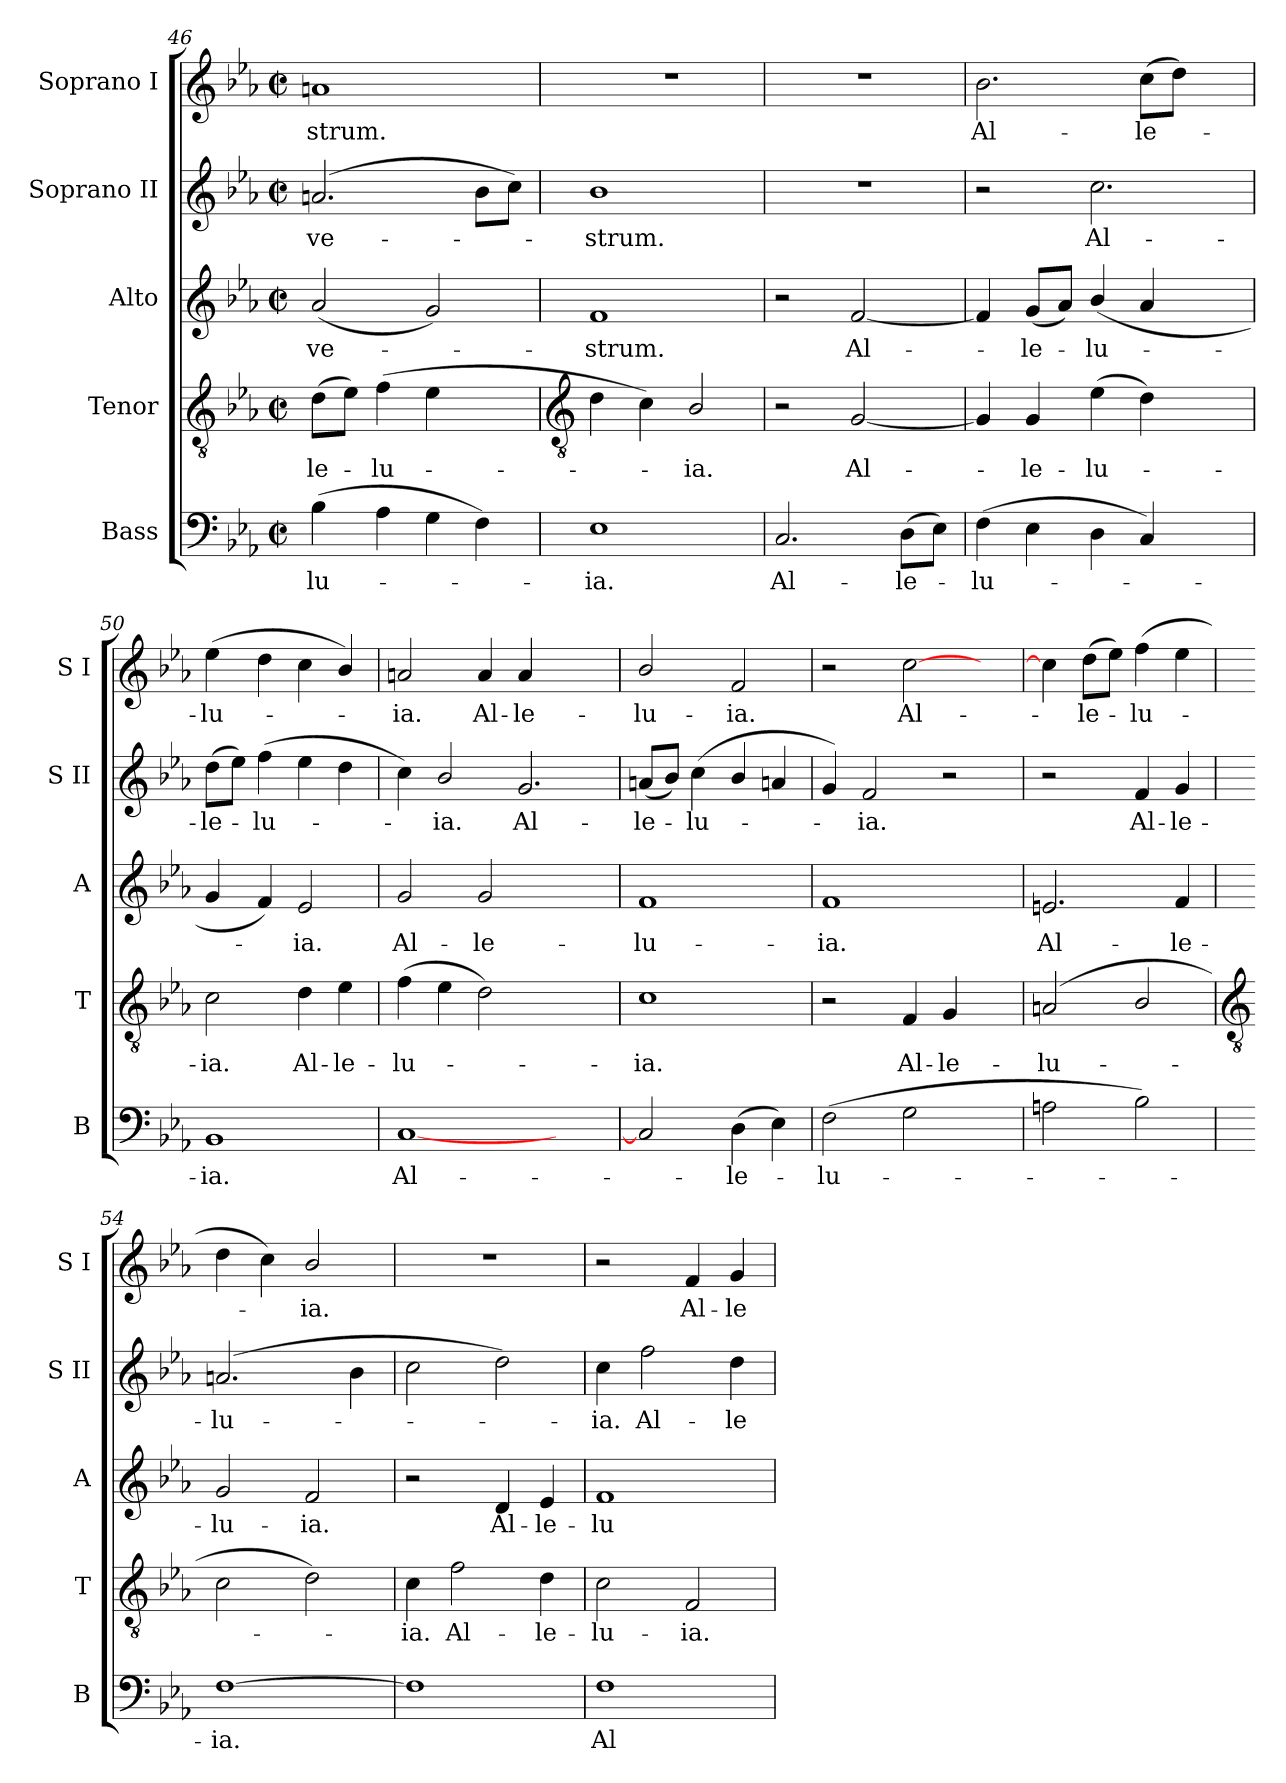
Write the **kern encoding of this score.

**kern	**text	**kern	**text	**kern	**text	**kern	**text	**kern	**text
*part5	*part5	*part4	*part4	*part3	*part3	*part2	*part2	*part1	*part1
*staff5	*staff5	*staff4	*staff4	*staff3	*staff3	*staff2	*staff2	*staff1	*staff1
*I"Bass	*	*I"Tenor	*	*I"Alto	*	*I"Soprano II	*	*I"Soprano I	*
*I'B	*	*I'T	*	*I'A	*	*I'S II	*	*I'S I	*
!!LO:LB:g=z
*clefF4	*	*clefGv2	*	*clefG2	*	*clefG2	*	*clefG2	*
*k[b-e-a-]	*	*k[b-e-a-]	*	*k[b-e-a-]	*	*k[b-e-a-]	*	*k[b-e-a-]	*
*E-:	*	*E-:	*	*E-:	*	*E-:	*	*E-:	*
*M2/2	*	*M2/2	*	*M2/2	*	*M2/2	*	*M2/2	*
*met(c|)	*	*met(c|)	*	*met(c|)	*	*met(c|)	*	*met(c|)	*
=46	=46	=46	=46	=46	=46	=46	=46	=46	=46
!	!LO:LY:b	!	!LO:LY:b	!	!LO:LY:b	!	!LO:LY:b	!	!LO:LY:b
(>4B-	lu-	(>8dL	-le-	(<2a-	ve-	(>2.an	ve-	1an	-strum.
.	.	8e-J)	.	.	.	.	.	.	.
!	!	!	!LO:LY:b	!	!	!	!	!	!
4A-	.	(>4f	lu-	.	.	.	.	.	.
4G	.	4e-	.	2g)	.	.	.	.	.
4F)	.	4ryy	.	.	.	8b-L	.	.	.
.	.	.	.	.	.	8ccJ)	.	.	.
!!LO:LB:g=z
=47	=47	=47	=47	=47	=47	=47	=47	=47	=47
*	*	*clefGv2	*	*	*	*	*	*	*
!	!LO:LY:b	!	!	!	!LO:LY:b	!	!LO:LY:b	!	!
1E-	ia.	4d	.	1f	strum.	1b-	strum.	1r	.
.	.	4c)	.	.	.	.	.	.	.
!	!	!	!LO:LY:b	!	!	!	!	!	!
.	.	2B-/	ia.	.	.	.	.	.	.
!!LO:LB:g=z
=48	=48	=48	=48	=48	=48	=48	=48	=48	=48
!	!LO:LY:b	!	!	!	!	!	!	!	!
2.C	Al-	2r	.	2r	.	1r	.	1r	.
!	!	!	!LO:LY:b	!	!LO:LY:b	!	!	!	!
.	.	[2G	Al-	[2f	Al-	.	.	.	.
!	!LO:LY:b	!	!	!	!	!	!	!	!
(>8DL	-le-	.	.	.	.	.	.	.	.
8E-J)	.	.	.	.	.	.	.	.	.
!!LO:LB:g=z
=49	=49	=49	=49	=49	=49	=49	=49	=49	=49
!	!LO:LY:b	!	!	!	!	!	!	!	!LO:LY:b
(>4F	lu-	4G]	.	4f]	.	2r	.	2.b-	Al-
!	!	!	!LO:LY:b	!	!LO:LY:b	!	!	!	!
4E-	.	4G	le-	(<8gL	le-	.	.	.	.
.	.	.	.	8a-J)	.	.	.	.	.
!	!	!	!LO:LY:b	!	!LO:LY:b	!	!LO:LY:b	!	!
4D	.	(>4e-	-lu-	(<4b-/	lu-	2.cc	Al-	.	.
!	!	!	!	!	!	!	!	!	!LO:LY:b
4C)	.	4d)	.	4a-	.	.	.	(>8ccL	-le-
.	.	.	.	.	.	.	.	8ddJ)	.
4ryy	.	4ryy	.	4ryy	.	.	.	4ryy	.
=50	=50	=50	=50	=50	=50	=50	=50	=50	=50
!	!LO:LY:b	!	!LO:LY:b	!	!	!	!LO:LY:b	!	!LO:LY:b
1BB-	ia.	2c	ia.	4g	.	(>8ddL	-le-	(>4ee-	lu-
.	.	.	.	.	.	8ee-J)	.	.	.
!	!	!	!	!	!	!	!LO:LY:b	!	!
.	.	.	.	4f)	.	(>4ff	lu-	4dd	.
!	!	!	!LO:LY:b	!	!LO:LY:b	!	!	!	!
.	.	4d	Al-	2e-	ia.	4ee-	.	4cc	.
!	!	!	!LO:LY:b	!	!	!	!	!	!
.	.	4e-	-le-	.	.	4dd	.	4b-/)	.
=50A	=50A	=50A	=50A	=50A	=50A	=50A	=50A	=50A	=50A
!	!LO:LY:b	!	!LO:LY:b	!	!LO:LY:b	!	!	!	!LO:LY:b
[1C	Al-	(>4f	-lu-	2g	Al-	4cc)	.	2an	ia.
!	!	!	!	!	!	!	!LO:LY:b	!	!
.	.	4e-	.	.	.	2b-/	ia.	.	.
!	!	!	!	!	!LO:LY:b	!	!	!	!LO:LY:b
.	.	2d)	.	2g	-le-	.	.	4a	Al-
!	!	!	!	!	!	!	!LO:LY:b	!	!LO:LY:b
.	.	.	.	.	.	2.g	Al-	4a	-le-
2ryy	.	2ryy	.	2ryy	.	.	.	2ryy	.
=51A	=51A	=51A	=51A	=51A	=51A	=51A	=51A	=51A	=51A
!	!	!	!LO:LY:b	!	!LO:LY:b	!	!LO:LY:b	!	!LO:LY:b
2C]	.	1c	ia.	1f	-lu-	(<8anL	-le-	2b-/	-lu-
.	.	.	.	.	.	8b-J)	.	.	.
!	!	!	!	!	!	!	!LO:LY:b	!	!
.	.	.	.	.	.	(<4cc	lu-	.	.
!	!LO:LY:b	!	!	!	!	!	!	!	!LO:LY:b
(>4D	le-	.	.	.	.	4b-/	.	2f	-ia.
4E-)	.	.	.	.	.	4an	.	.	.
=52A	=52A	=52A	=52A	=52A	=52A	=52A	=52A	=52A	=52A
!	!LO:LY:b	!	!	!	!LO:LY:b	!	!	!	!
(>2F	lu-	2r	.	1f	-ia.	4g)	.	2r	.
!	!	!	!	!	!	!	!LO:LY:b	!	!
.	.	.	.	.	.	2f	ia.	.	.
!	!	!	!LO:LY:b	!	!	!	!	!	!LO:LY:b
2G	.	4F	Al-	.	.	.	.	[2cc	Al-
!	!	!	!LO:LY:b	!	!	!	!	!	!
.	.	4G	-le-	.	.	2r	.	.	.
4ryy	.	4ryy	.	4ryy	.	.	.	4ryy	.
!!LO:LB:g=z
=53A	=53A	=53A	=53A	=53A	=53A	=53A	=53A	=53A	=53A
!	!	!	!LO:LY:b	!	!LO:LY:b	!	!	!	!
2An	.	(>2An	-lu-	2.en	Al-	2r	.	4cc]	.
!	!	!	!	!	!	!	!	!	!LO:LY:b
.	.	.	.	.	.	.	.	(>8ddL	le-
.	.	.	.	.	.	.	.	8ee-J)	.
!	!	!	!	!	!	!	!LO:LY:b	!	!LO:LY:b
2B-)	.	2B-/	.	.	.	4f	Al-	(>4ff	lu-
!	!	!	!	!	!LO:LY:b	!	!LO:LY:b	!	!
.	.	.	.	4f	-le-	4g	-le-	4ee-	.
!!LO:LB:g=z
=54A	=54A	=54A	=54A	=54A	=54A	=54A	=54A	=54A	=54A
*	*	*clefGv2	*	*	*	*	*	*	*
!	!LO:LY:b	!	!	!	!LO:LY:b	!	!LO:LY:b	!	!
[1F	ia.	2c	.	2g	-lu-	(>2.an	-lu-	4dd	.
.	.	.	.	.	.	.	.	4cc)	.
!	!	!	!	!	!LO:LY:b	!	!	!	!LO:LY:b
.	.	2d)	.	2f	-ia.	.	.	2b-/	ia.
.	.	.	.	.	.	4b-	.	.	.
!!LO:LB:g=z
=55	=55	=55	=55	=55	=55	=55	=55	=55	=55
!	!	!	!LO:LY:b	!	!	!	!	!	!
1F]	.	4c	ia.	2r	.	2cc	.	1r	.
!	!	!	!LO:LY:b	!	!	!	!	!	!
.	.	2f	Al-	.	.	.	.	.	.
!	!	!	!	!	!LO:LY:b	!	!	!	!
.	.	.	.	4d	Al-	2dd)	.	.	.
!	!	!	!LO:LY:b	!	!LO:LY:b	!	!	!	!
.	.	4d	-le-	4e-	-le-	.	.	.	.
!!LO:LB:g=z
=56	=56	=56	=56	=56	=56	=56	=56	=56	=56
!	!LO:LY:b	!	!LO:LY:b	!	!LO:LY:b	!	!LO:LY:b	!	!
1F	Al-	2c	-lu-	1f	-lu-	4cc	ia.	2r	.
!	!	!	!	!	!	!	!LO:LY:b	!	!
.	.	.	.	.	.	2ff	Al-	.	.
!	!	!	!LO:LY:b	!	!	!	!	!	!LO:LY:b
.	.	2F	-ia.	.	.	.	.	4f	Al-
!	!	!	!	!	!	!	!LO:LY:b	!	!LO:LY:b
.	.	.	.	.	.	4dd	-le-	4g	-le-
=	=	=	=	=	=	=	=	=	=
*-	*-	*-	*-	*-	*-	*-	*-	*-	*-
